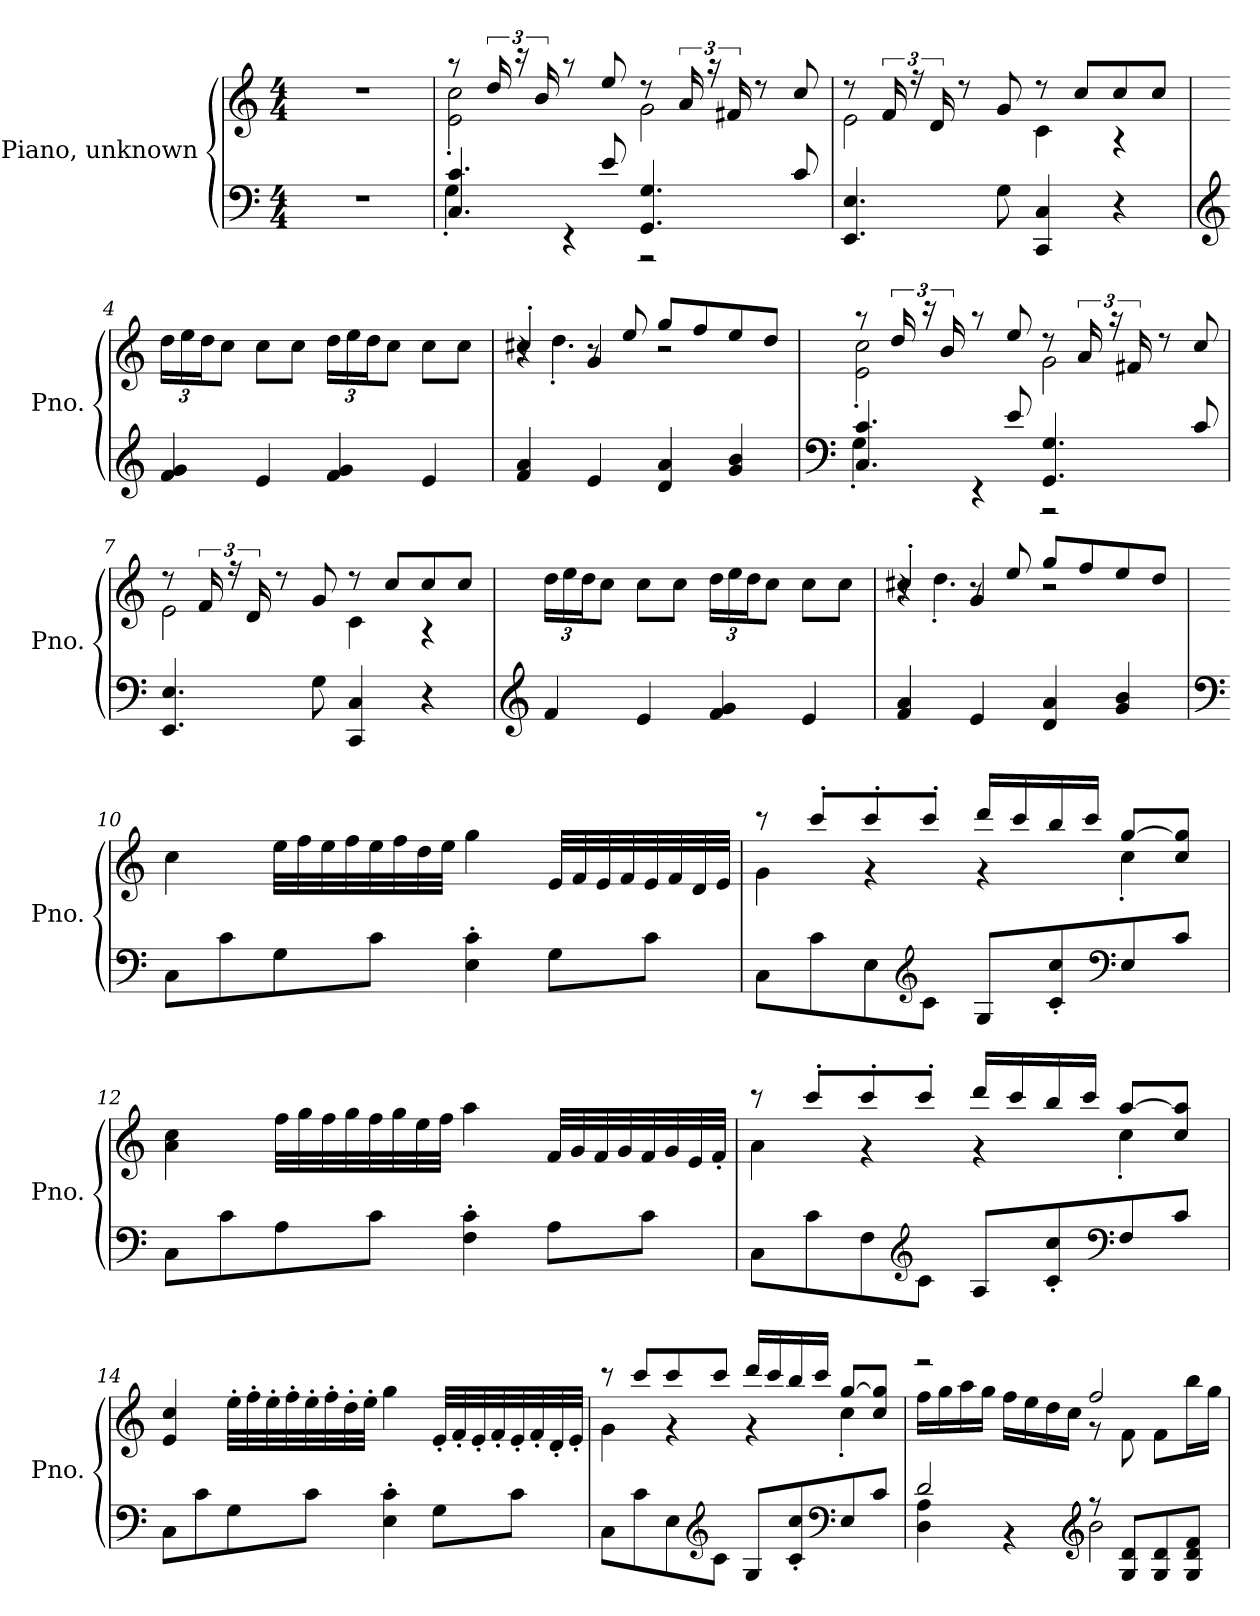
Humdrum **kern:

**kern	**kern
*part1	*part1
*staff2	*staff1
*I"Piano, unknown	*
*I'Pno.	*
*clefF4	*clefG2
*k[]	*k[]
*M4/4	*M4/4
*MM120	*MM120
=1	=1
1r	1r
=2	=2
*^	*^
4.C/ 4.c/	4G'\	8r	2e\' 2cc\'
.	.	24dd/	.
.	.	24r	.
.	.	24b/	.
.	4r	8r	.
8e/	.	8ee/	.
4.GG/ 4.G/	2r	8r	2g\
.	.	24a/	.
.	.	24r	.
.	.	24f#X/	.
.	.	8r	.
8c/	.	8cc/	.
*v	*v	*	*
=3	=3	=3
4.EE/ 4.E/	8r	2e\
.	24f/	.
.	24r	.
.	24d/	.
.	8r	.
8G\	8g/	.
4CC/ 4C/	8r	4c\
.	8cc/L	.
4r	8cc/	4r
.	8cc/J	.
*	*v	*v
=4	=4
*clefG2	*
*	*Xbrackettup
4f/ 4g/	24dd\LL
.	24ee\
.	24dd\J
.	8cc\J
4e/	8cc\L
.	8cc\J
4f/ 4g/	24dd\LL
.	24ee\
.	24dd\J
.	8cc\J
4e/	8cc\L
.	8cc\J
!!LO:LB:g=z
=5	=5
*	*^
*	*	*^
4f/ 4a/	4cc#X'/	8r	4r
.	.	4.dd'\	.
4e/	8r	.	4g/
.	8ee/	.	.
4d/ 4a/	8gg/L	2r	2r
.	8ff/	.	.
4g/ 4b/	8ee/	.	.
.	8dd/J	.	.
*	*v	*v	*v
=6	=6
*clefF4	*
*^	*^
4.C/ 4.c/	4G'\	8r	2e\' 2cc\'
*	*	*brackettup	*
.	.	24dd/	.
.	.	24r	.
.	.	24b/	.
.	4r	8r	.
8e/	.	8ee/	.
4.GG/ 4.G/	2r	8r	2g\
.	.	24a/	.
.	.	24r	.
.	.	24f#X/	.
.	.	8r	.
8c/	.	8cc/	.
*v	*v	*	*
=7	=7	=7
4.EE/ 4.E/	8r	2e\
.	24f/	.
.	24r	.
.	24d/	.
.	8r	.
8G\	8g/	.
4CC/ 4C/	8r	4c\
.	8cc/L	.
4r	8cc/	4r
.	8cc/J	.
*	*v	*v
!!LO:LB:g=z
=8	=8
*clefG2	*
*	*Xbrackettup
4f/	24dd\LL
.	24ee\
.	24dd\J
.	8cc\J
4e/	8cc\L
.	8cc\J
4f/ 4g/	24dd\LL
.	24ee\
.	24dd\J
.	8cc\J
4e/	8cc\L
.	8cc\J
=9	=9
*	*^
*	*	*^
4f/ 4a/	4cc#X'/	8r	4r
.	.	4.dd'\	.
4e/	8r	.	4g/
.	8ee/	.	.
4d/ 4a/	8gg/L	2r	2r
.	8ff/	.	.
4g/ 4b/	8ee/	.	.
.	8dd/J	.	.
*	*v	*v	*v
=10	=10
*clefF4	*
8C\L	4cc\
8c\	.
8G\	32ee\LLL
.	32ff\
.	32ee\
.	32ff\
8c\J	32ee\
.	32ff\
.	32dd\
.	32ee\JJJ
4E\' 4c\'	4gg\
8G\L	32e/LLL
.	32f/
.	32e/
.	32f/
8c\J	32e/
.	32f/
.	32d/
.	32e/JJJ
!!LO:LB:g=z
=11	=11
*	*^
8C\L	8r	4g\
8c\	8ccc'/L	.
8E\	8ccc'/	4r
*clefG2	*	*
8c\J	8ccc'/J	.
8G/L	16ddd/LL	4r
.	16ccc/	.
8c/' 8cc/'	16bb/	.
.	16ccc/JJ	.
*clefF4	*	*
8E/	[8gg/L	4cc'\
8c/J	8cc/ 8gg/]J	.
*	*v	*v
=12	=12
8C\L	4a\ 4cc\
8c\	.
8A\	32ff\LLL
.	32gg\
.	32ff\
.	32gg\
8c\J	32ff\
.	32gg\
.	32ee\
.	32ff\JJJ
4F\' 4c\'	4aa\
8A\L	32f/LLL
.	32g/
.	32f/
.	32g/
8c\J	32f/
.	32g/
.	32e/
.	32f'/JJJ
!!LO:LB:g=z
=13	=13
*	*^
8C\L	8r	4a\
8c\	8ccc'/L	.
8F\	8ccc'/	4r
*clefG2	*	*
8c\J	8ccc'/J	.
8A/L	16ddd/LL	4r
.	16ccc/	.
8c/' 8cc/'	16bb/	.
.	16ccc/JJ	.
*clefF4	*	*
8F/	[8aa/L	4cc'\
8c/J	8cc/ 8aa/]J	.
*	*v	*v
=14	=14
8C\L	4e/ 4cc/
8c\	.
8G\	32ee'\LLL
.	32ff'\
.	32ee'\
.	32ff'\
8c\J	32ee'\
.	32ff'\
.	32dd'\
.	32ee'\JJJ
4E\' 4c\'	4gg\
8G\L	32e'/LLL
.	32f'/
.	32e'/
.	32f'/
8c\J	32e'/
.	32f'/
.	32d'/
.	32e'/JJJ
!!LO:LB:g=z
=15	=15
*	*^
8C\L	8r	4g\
8c\	8ccc/L	.
8E\	8ccc/	4r
*clefG2	*	*
8c\J	8ccc/J	.
8G/L	16ddd/LL	4r
.	16ccc/	.
8c/' 8cc/'	16bb/	.
.	16ccc/JJ	.
*clefF4	*	*
8E/	[8gg/L	4cc'\
8c/J	8cc/ 8gg/]J	.
=16	=16	=16
*^	*	*
2d/	4D\ 4A\	2r	16ff\LL
.	.	.	16gg\
.	.	.	16aa\
.	.	.	16gg\JJ
.	4r	.	16ff\LL
.	.	.	16ee\
.	.	.	16dd\
.	.	.	16cc\JJ
*clefG2	*	*	*
8r	2b\	2ff/	8r
8G/ 8d/L	.	.	8f\
8G/ 8d/	.	.	8f\L
8G/ 8d/ 8f/J	.	.	16bb\L
.	.	.	16gg\JJ
*v	*v	*	*
*	*v	*v
=	=
*-	*-
